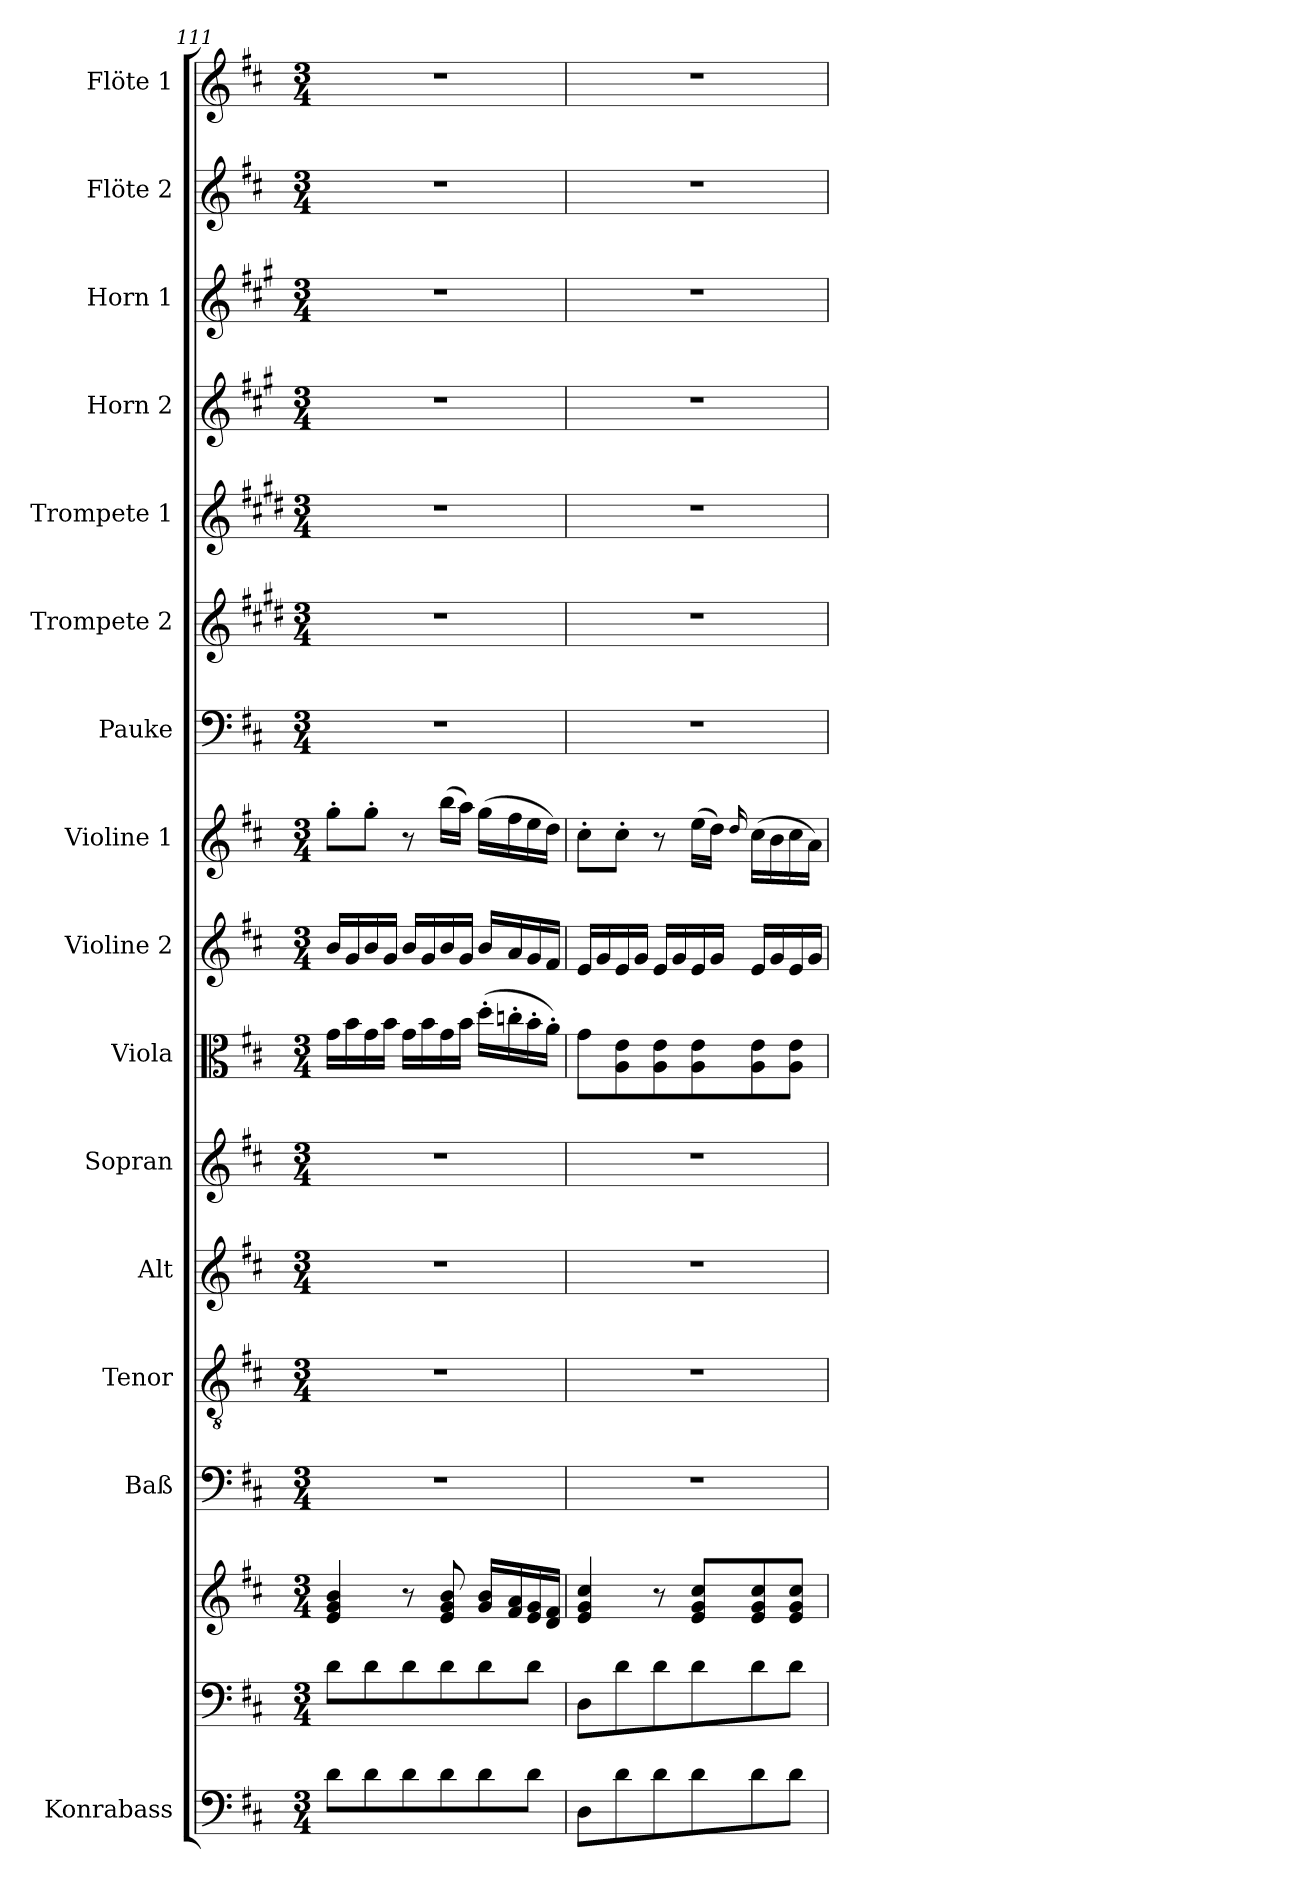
**kern	**kern	**kern	**kern	**kern	**kern	**kern	**kern	**kern	**kern	**kern	**kern	**kern	**kern	**kern	**kern	**kern
*part16	*part15	*part15	*part14	*part13	*part12	*part11	*part10	*part9	*part8	*part7	*part6	*part5	*part4	*part3	*part2	*part1
*staff17	*staff16	*staff15	*staff14	*staff13	*staff12	*staff11	*staff10	*staff9	*staff8	*staff7	*staff6	*staff5	*staff4	*staff3	*staff2	*staff1
*I"Konrabass	*	*	*I"Baß	*I"Tenor	*I"Alt	*I"Sopran	*I"Viola	*I"Violine 2	*I"Violine 1	*I"Pauke	*I"Trompete 2	*I"Trompete 1	*I"Horn 2	*I"Horn 1	*I"Flöte 2	*I"Flöte 1
*I'Kb.	*	*	*I'Baß	*I'Ten	*I'Alt	*I'Sop	*I'Vla.	*I'Vln. 2	*I'Vln. 1	*I'Pk.	*I'Trp. 2	*I'Trp. 1	*I'Hrn. 2	*I'Hrn. 1	*I'Fl. 2	*I'Fl. 1
*clefF4	*clefF4	*clefG2	*clefF4	*clefGv2	*clefG2	*clefG2	*clefC3	*clefG2	*clefG2	*clefF4	*clefG2	*clefG2	*clefG2	*clefG2	*clefG2	*clefG2
*ITrd7c12	*	*	*	*	*	*	*	*	*	*	*ITrd1c2	*ITrd1c2	*ITrd4c7	*ITrd4c7	*	*
*k[f#c#]	*k[f#c#]	*k[f#c#]	*k[f#c#]	*k[f#c#]	*k[f#c#]	*k[f#c#]	*k[f#c#]	*k[f#c#]	*k[f#c#]	*k[f#c#]	*k[f#c#]	*k[f#c#]	*k[f#c#]	*k[f#c#]	*k[f#c#]	*k[f#c#]
*D:	*D:	*D:	*D:	*D:	*D:	*D:	*D:	*D:	*D:	*D:	*D:	*D:	*D:	*D:	*D:	*D:
*M3/4	*M3/4	*M3/4	*M3/4	*M3/4	*M3/4	*M3/4	*M3/4	*M3/4	*M3/4	*M3/4	*M3/4	*M3/4	*M3/4	*M3/4	*M3/4	*M3/4
=111	=111	=111	=111	=111	=111	=111	=111	=111	=111	=111	=111	=111	=111	=111	=111	=111
8D\L	8d\L	4e/ 4g/ 4b/	2.r	2.r	2.r	2.r	16g\LL	16b/LL	8gg'>\L	2.r	2.r	2.r	2.r	2.r	2.r	2.r
.	.	.	.	.	.	.	16b\	16g/	.	.	.	.	.	.	.	.
8D\	8d\	.	.	.	.	.	16g\	16b/	8gg'>\J	.	.	.	.	.	.	.
.	.	.	.	.	.	.	16b\JJ	16g/JJ	.	.	.	.	.	.	.	.
8D\	8d\	8r	.	.	.	.	16g\LL	16b/LL	8r	.	.	.	.	.	.	.
.	.	.	.	.	.	.	16b\	16g/	.	.	.	.	.	.	.	.
8D\	8d\	8e/ 8g/ 8b/	.	.	.	.	16g\	16b/	(>16bb\LL	.	.	.	.	.	.	.
.	.	.	.	.	.	.	16b\JJ	16g/JJ	16aa\JJ)	.	.	.	.	.	.	.
8D\	8d\	16g/ 16b/LL	.	.	.	.	(>16dd'>\LL	16b/LL	(>16gg\LL	.	.	.	.	.	.	.
.	.	16f#/ 16a/	.	.	.	.	16ccn'>\	16a/	16ff#\	.	.	.	.	.	.	.
8D\J	8d\J	16e/ 16g/	.	.	.	.	16b'>\	16g/	16ee\	.	.	.	.	.	.	.
.	.	16d/ 16f#/JJ	.	.	.	.	16a'>\JJ)	16f#/JJ	16dd\JJ)	.	.	.	.	.	.	.
=112	=112	=112	=112	=112	=112	=112	=112	=112	=112	=112	=112	=112	=112	=112	=112	=112
8DD\L	8D\L	4e/ 4g/ 4cc#/	2.r	2.r	2.r	2.r	8g\L	16e/LL	8cc#'>\L	2.r	2.r	2.r	2.r	2.r	2.r	2.r
.	.	.	.	.	.	.	.	16g/	.	.	.	.	.	.	.	.
8D\	8d\	.	.	.	.	.	8A\ 8e\	16e/	8cc#'>\J	.	.	.	.	.	.	.
.	.	.	.	.	.	.	.	16g/JJ	.	.	.	.	.	.	.	.
8D\	8d\	8r	.	.	.	.	8A\ 8e\	16e/LL	8r	.	.	.	.	.	.	.
.	.	.	.	.	.	.	.	16g/	.	.	.	.	.	.	.	.
8D\	8d\	8e/ 8g/ 8cc#/L	.	.	.	.	8A\ 8e\	16e/	(>16ee\LL	.	.	.	.	.	.	.
.	.	.	.	.	.	.	.	16g/JJ	16dd\JJ)	.	.	.	.	.	.	.
.	.	.	.	.	.	.	.	.	16qqdd/	.	.	.	.	.	.	.
8D\	8d\	8e/ 8g/ 8cc#/	.	.	.	.	8A\ 8e\	16e/LL	(>16cc#\LL	.	.	.	.	.	.	.
.	.	.	.	.	.	.	.	16g/	16b\	.	.	.	.	.	.	.
8D\J	8d\J	8e/ 8g/ 8cc#/J	.	.	.	.	8A\ 8e\J	16e/	16cc#\	.	.	.	.	.	.	.
.	.	.	.	.	.	.	.	16g/JJ	16a\JJ)	.	.	.	.	.	.	.
=	=	=	=	=	=	=	=	=	=	=	=	=	=	=	=	=
*-	*-	*-	*-	*-	*-	*-	*-	*-	*-	*-	*-	*-	*-	*-	*-	*-
